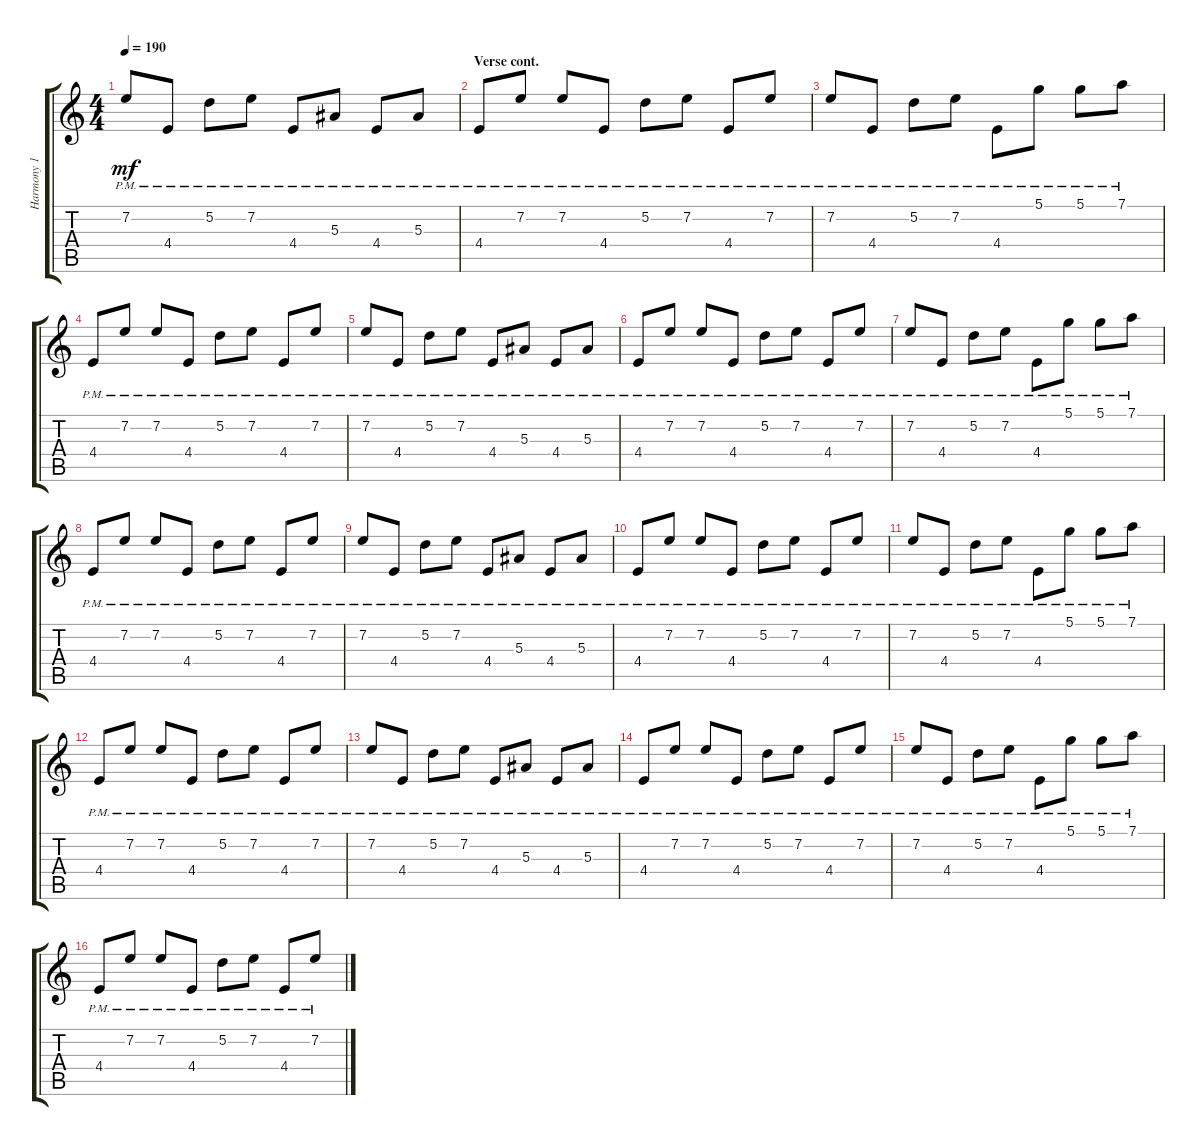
\track ("Harmony 1" "Harmony 1") {instrument distortionguitar}
\staff {score tabs}
\tuning (D4 A3 F3 C3 G2 C2) {hide}
\ts (4 4)
\tempo 190
\clef g2
\ks aminor
7.2{pm}.8{dy mf} 4.4{pm}.8 5.2{pm}.8 7.2{pm}.8 4.4{pm}.8 5.3{pm}.8 4.4{pm}.8 5.3{pm}.8 |
\section ("" "Verse cont.")
4.4{pm}.8 7.2{pm}.8 7.2{pm}.8 4.4{pm}.8 5.2{pm}.8 7.2{pm}.8 4.4{pm}.8 7.2{pm}.8 |
7.2{pm}.8 4.4{pm}.8 5.2{pm}.8 7.2{pm}.8 4.4{pm}.8 5.1{pm}.8 5.1{pm}.8 7.1{pm}.8 |
4.4{pm}.8 7.2{pm}.8 7.2{pm}.8 4.4{pm}.8 5.2{pm}.8 7.2{pm}.8 4.4{pm}.8 7.2{pm}.8 |
7.2{pm}.8 4.4{pm}.8 5.2{pm}.8 7.2{pm}.8 4.4{pm}.8 5.3{pm}.8 4.4{pm}.8 5.3{pm}.8 |
4.4{pm}.8 7.2{pm}.8 7.2{pm}.8 4.4{pm}.8 5.2{pm}.8 7.2{pm}.8 4.4{pm}.8 7.2{pm}.8 |
7.2{pm}.8 4.4{pm}.8 5.2{pm}.8 7.2{pm}.8 4.4{pm}.8 5.1{pm}.8 5.1{pm}.8 7.1{pm}.8 |
4.4{pm}.8 7.2{pm}.8 7.2{pm}.8 4.4{pm}.8 5.2{pm}.8 7.2{pm}.8 4.4{pm}.8 7.2{pm}.8 |
7.2{pm}.8 4.4{pm}.8 5.2{pm}.8 7.2{pm}.8 4.4{pm}.8 5.3{pm}.8 4.4{pm}.8 5.3{pm}.8 |
4.4{pm}.8 7.2{pm}.8 7.2{pm}.8 4.4{pm}.8 5.2{pm}.8 7.2{pm}.8 4.4{pm}.8 7.2{pm}.8 |
7.2{pm}.8 4.4{pm}.8 5.2{pm}.8 7.2{pm}.8 4.4{pm}.8 5.1{pm}.8 5.1{pm}.8 7.1{pm}.8 |
4.4{pm}.8 7.2{pm}.8 7.2{pm}.8 4.4{pm}.8 5.2{pm}.8 7.2{pm}.8 4.4{pm}.8 7.2{pm}.8 |
7.2{pm}.8 4.4{pm}.8 5.2{pm}.8 7.2{pm}.8 4.4{pm}.8 5.3{pm}.8 4.4{pm}.8 5.3{pm}.8 |
4.4{pm}.8 7.2{pm}.8 7.2{pm}.8 4.4{pm}.8 5.2{pm}.8 7.2{pm}.8 4.4{pm}.8 7.2{pm}.8 |
7.2{pm}.8 4.4{pm}.8 5.2{pm}.8 7.2{pm}.8 4.4{pm}.8 5.1{pm}.8 5.1{pm}.8 7.1{pm}.8 |
4.4{pm}.8 7.2{pm}.8 7.2{pm}.8 4.4{pm}.8 5.2{pm}.8 7.2{pm}.8 4.4{pm}.8 7.2{pm}.8
